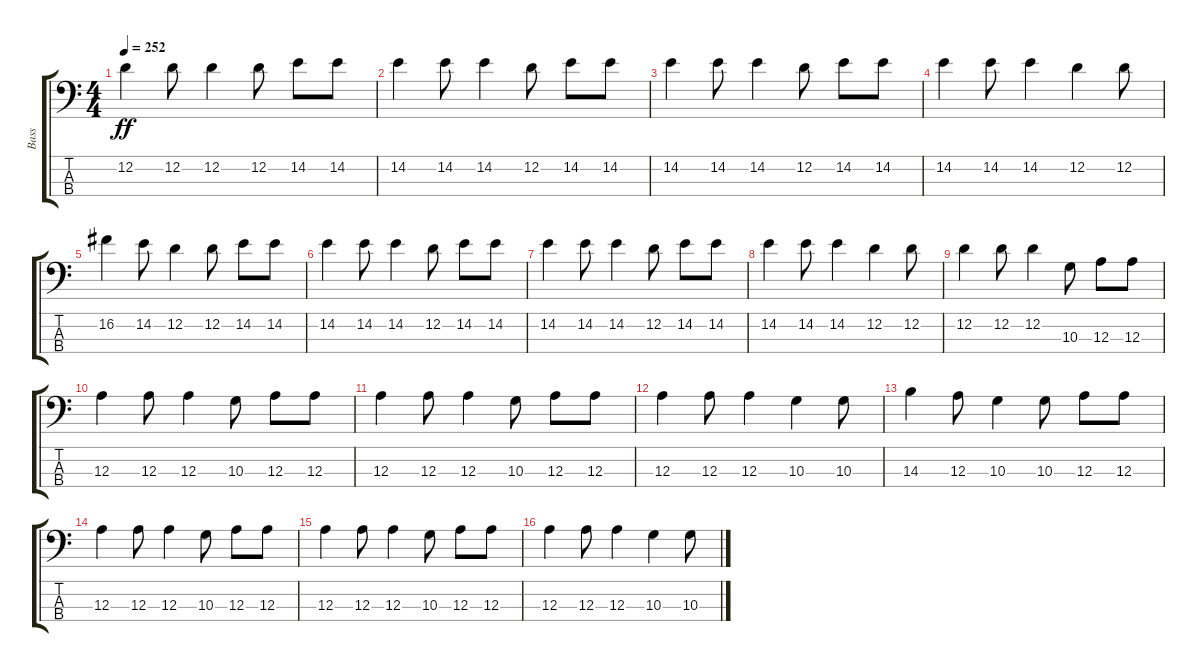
\track ("Bass" "Bass") {instrument electricbassfinger}
\staff {score tabs}
\tuning (G2 D2 A1 E1) {hide}
\ts (4 4)
\tempo 252
\clef f4
\ks c
12.2.4{dy ff} 12.2.8 12.2.4 12.2.8 14.2.8 14.2.8 |
14.2.4 14.2.8 14.2.4 12.2.8 14.2.8 14.2.8 |
14.2.4 14.2.8 14.2.4 12.2.8 14.2.8 14.2.8 |
14.2.4 14.2.8 14.2.4 12.2.4 12.2.8 |
16.2.4 14.2.8 12.2.4 12.2.8 14.2.8 14.2.8 |
14.2.4 14.2.8 14.2.4 12.2.8 14.2.8 14.2.8 |
14.2.4 14.2.8 14.2.4 12.2.8 14.2.8 14.2.8 |
14.2.4 14.2.8 14.2.4 12.2.4 12.2.8 |
12.2.4 12.2.8 12.2.4 10.3.8 12.3.8 12.3.8 |
12.3.4 12.3.8 12.3.4 10.3.8 12.3.8 12.3.8 |
12.3.4 12.3.8 12.3.4 10.3.8 12.3.8 12.3.8 |
12.3.4 12.3.8 12.3.4 10.3.4 10.3.8 |
14.3.4 12.3.8 10.3.4 10.3.8 12.3.8 12.3.8 |
12.3.4 12.3.8 12.3.4 10.3.8 12.3.8 12.3.8 |
12.3.4 12.3.8 12.3.4 10.3.8 12.3.8 12.3.8 |
12.3.4 12.3.8 12.3.4 10.3.4 10.3.8
